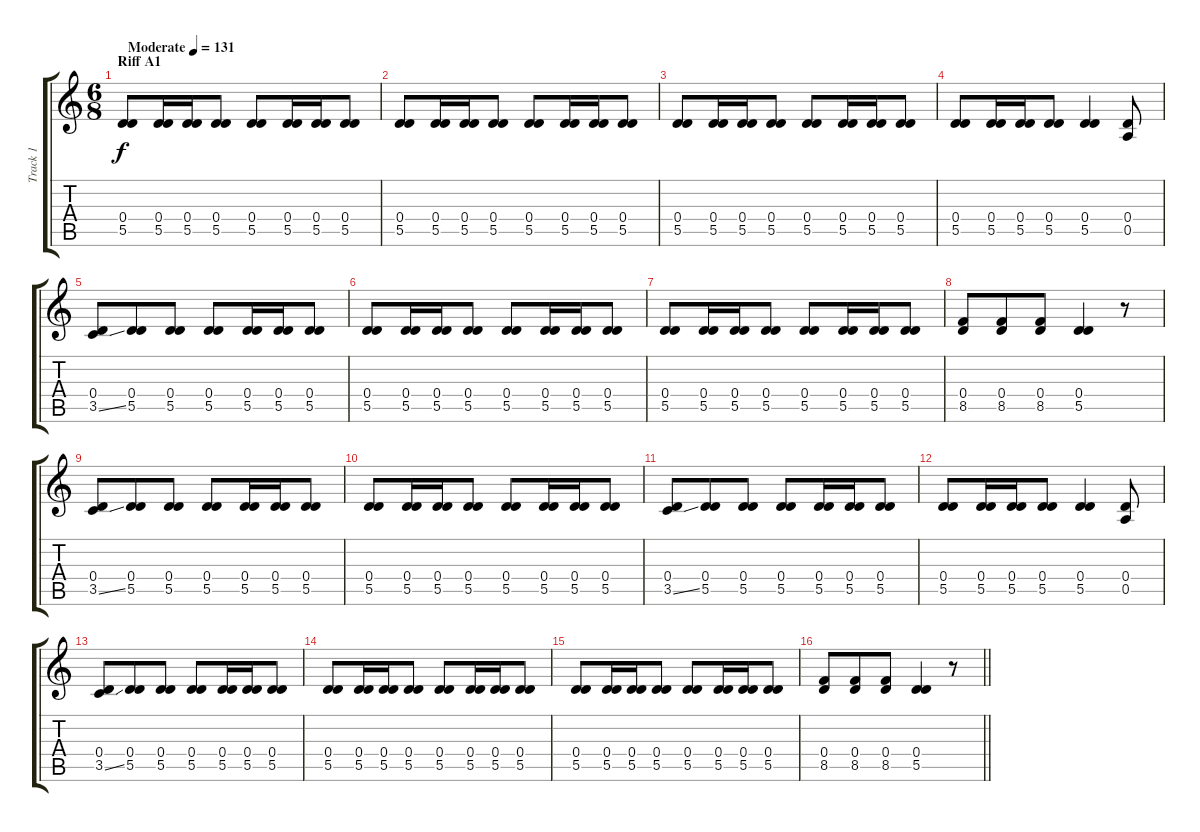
\track ("Track 1" "Track 1") {instrument acousticguitarsteel}
\staff {score tabs}
\tuning (E4 B3 G3 D3 A2 E2) {hide}
\ts (6 8)
\section ("" "Riff A1")
\tempo (131 "Moderate")
\clef g2
\ks c
(0.4 5.5).8{dy f instrument acousticguitarsteel} (0.4 5.5).16 (0.4 5.5).16 (0.4 5.5).8 (0.4 5.5).8 (0.4 5.5).16 (0.4 5.5).16 (0.4 5.5).8 |
(0.4 5.5).8 (0.4 5.5).16 (0.4 5.5).16 (0.4 5.5).8 (0.4 5.5).8 (0.4 5.5).16 (0.4 5.5).16 (0.4 5.5).8 |
(0.4 5.5).8 (0.4 5.5).16 (0.4 5.5).16 (0.4 5.5).8 (0.4 5.5).8 (0.4 5.5).16 (0.4 5.5).16 (0.4 5.5).8 |
(0.4 5.5).8 (0.4 5.5).16 (0.4 5.5).16 (0.4 5.5).8 (0.4 5.5).4 (0.4 0.5).8 |
(0.4 3.5{ss}).8 (0.4 5.5).8 (0.4 5.5).8 (0.4 5.5).8 (0.4 5.5).16 (0.4 5.5).16 (0.4 5.5).8 |
(0.4 5.5).8 (0.4 5.5).16 (0.4 5.5).16 (0.4 5.5).8 (0.4 5.5).8 (0.4 5.5).16 (0.4 5.5).16 (0.4 5.5).8 |
(0.4 5.5).8 (0.4 5.5).16 (0.4 5.5).16 (0.4 5.5).8 (0.4 5.5).8 (0.4 5.5).16 (0.4 5.5).16 (0.4 5.5).8 |
(0.4 8.5).8 (0.4 8.5).8 (0.4 8.5).8 (0.4 5.5).4 r.8 |
(0.4 3.5{ss}).8 (0.4 5.5).8 (0.4 5.5).8 (0.4 5.5).8 (0.4 5.5).16 (0.4 5.5).16 (0.4 5.5).8 |
(0.4 5.5).8 (0.4 5.5).16 (0.4 5.5).16 (0.4 5.5).8 (0.4 5.5).8 (0.4 5.5).16 (0.4 5.5).16 (0.4 5.5).8 |
(0.4 3.5{ss}).8 (0.4 5.5).8 (0.4 5.5).8 (0.4 5.5).8 (0.4 5.5).16 (0.4 5.5).16 (0.4 5.5).8 |
(0.4 5.5).8 (0.4 5.5).16 (0.4 5.5).16 (0.4 5.5).8 (0.4 5.5).4 (0.4 0.5).8 |
(0.4 3.5{ss}).8 (0.4 5.5).8 (0.4 5.5).8 (0.4 5.5).8 (0.4 5.5).16 (0.4 5.5).16 (0.4 5.5).8 |
(0.4 5.5).8 (0.4 5.5).16 (0.4 5.5).16 (0.4 5.5).8 (0.4 5.5).8 (0.4 5.5).16 (0.4 5.5).16 (0.4 5.5).8 |
(0.4 5.5).8 (0.4 5.5).16 (0.4 5.5).16 (0.4 5.5).8 (0.4 5.5).8 (0.4 5.5).16 (0.4 5.5).16 (0.4 5.5).8 |
\barLineRight lightlight
(0.4 8.5).8 (0.4 8.5).8 (0.4 8.5).8 (0.4 5.5).4 r.8
